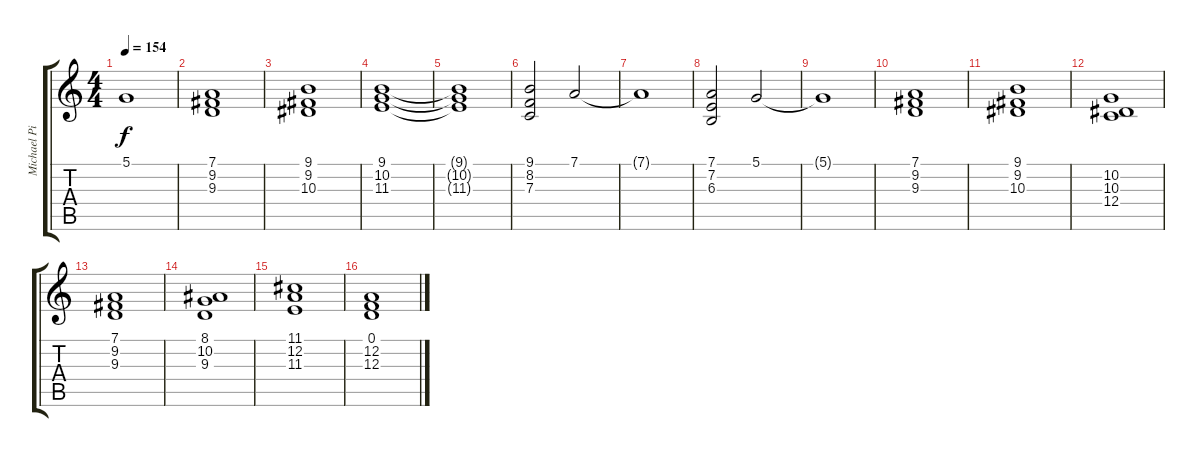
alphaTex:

\track ("Michael Pinnella" "Michael Pi") {instrument churchorgan}
\staff {score tabs}
\tuning (D4 A3 F3 C3 G2 D2) {hide}
\ts (4 4)
\tempo 154
\clef g2
\ks c
5.1{t}.1{dy f} |
(7.1 9.2 9.3).1 |
(9.1 9.2 10.3).1 |
(9.1 10.2 11.3).1 |
(9.1{t} 10.2{t} 11.3{t}).1 |
(9.1 8.2 7.3).2 7.1.2 |
7.1{t}.1 |
(7.1 7.2 6.3).2 5.1.2 |
5.1{t}.1 |
(7.1 9.2 9.3).1 |
(9.1 9.2 10.3).1 |
(10.2 10.3 12.4).1 |
(7.1 9.2 9.3).1 |
(8.1 10.2 9.3).1 |
(11.1 12.2 11.3).1 |
(0.1 12.2 12.3).1
